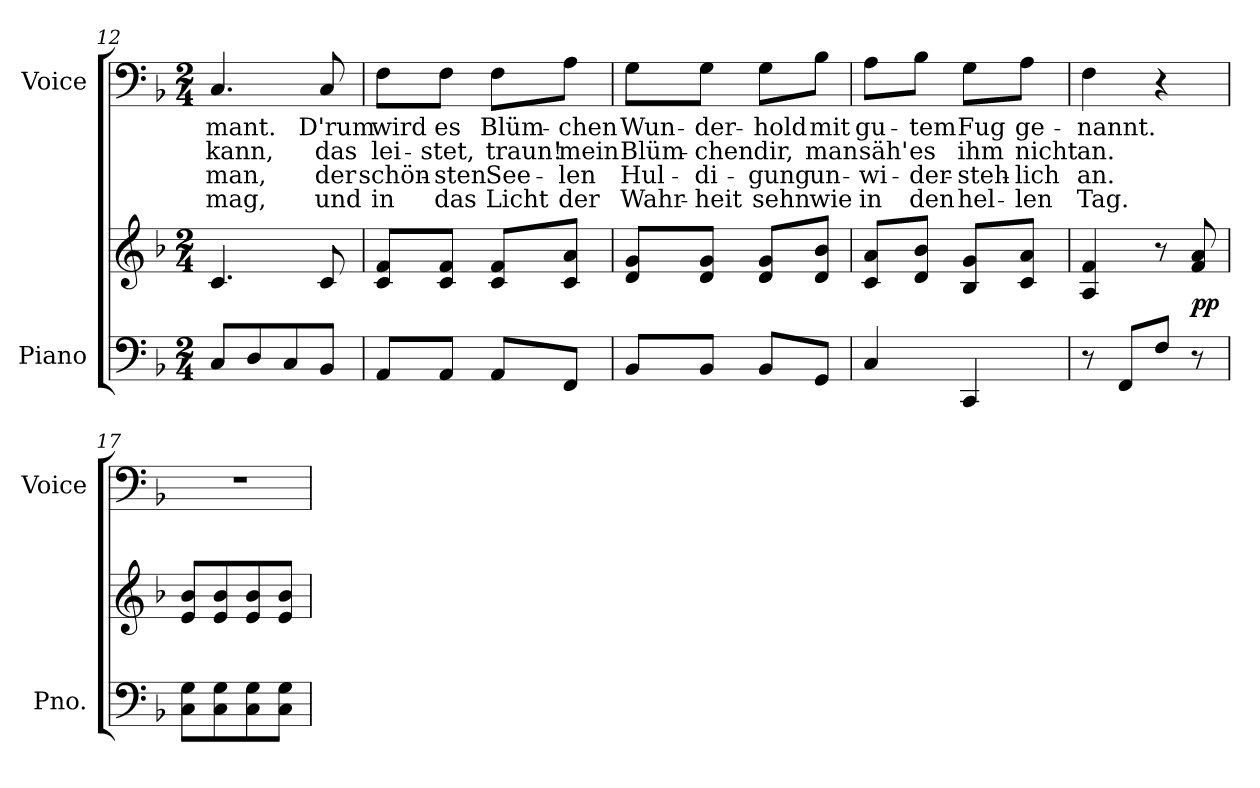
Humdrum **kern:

**kern	**kern	**dynam	**kern	**text	**text	**text	**text
*part2	*part2	*part2	*part1	*part1	*part1	*part1	*part1
*staff3	*staff2	*staff2/3	*staff1	*staff1	*staff1	*staff1	*staff1
*I"Piano	*	*	*I"Voice	*	*	*	*
*I'Pno.	*	*	*I'Voice	*	*	*	*
*clefF4	*clefG2	*	*clefF4	*	*	*	*
*k[b-]	*k[b-]	*	*k[b-]	*	*	*	*
*F:	*F:	*	*F:	*	*	*	*
*M2/4	*M2/4	*	*M2/4	*	*	*	*
=12	=12	=12	=12	=12	=12	=12	=12
!	!	!	!	!LO:LY:b:color=#000000	!LO:LY:b:color=#000000	!LO:LY:b:color=#000000	!LO:LY:b:color=#000000
8Ci/L	4.ci/	.	4.Ci/	-mant.	kann,	-man,	-mag,
8Di/	.	.	.	.	.	.	.
8Ci/	.	.	.	.	.	.	.
!	!	!	!	!LO:LY:b:color=#000000	!LO:LY:b:color=#000000	!LO:LY:b:color=#000000	!LO:LY:b:color=#000000
8BB-i/J	8ci/	.	8Ci/	D'rum	das	der	und
=13	=13	=13	=13	=13	=13	=13	=13
!	!	!	!	!LO:LY:b:color=#000000	!LO:LY:b:color=#000000	!LO:LY:b:color=#000000	!LO:LY:b:color=#000000
8AAi/L	8ci/ 8fiL	.	8Fi\L	wird	lei-	schön-	in
!	!	!	!	!LO:LY:b:color=#000000	!LO:LY:b:color=#000000	!LO:LY:b:color=#000000	!LO:LY:b:color=#000000
8AAi/J	8ci/ 8fiJ	.	8Fi\J	es	-stet,	-sten	das
!	!	!	!	!LO:LY:b:color=#000000	!LO:LY:b:color=#000000	!LO:LY:b:color=#000000	!LO:LY:b:color=#000000
8AAi/L	8ci/ 8fiL	.	8Fi\L	Blüm-	traun!	See-	Licht
!	!	!	!	!LO:LY:b:color=#000000	!LO:LY:b:color=#000000	!LO:LY:b:color=#000000	!LO:LY:b:color=#000000
8FFi/J	8ci/ 8aiJ	.	8Ai\J	-chen	mein	-len	der
=14	=14	=14	=14	=14	=14	=14	=14
!	!	!	!	!LO:LY:b:color=#000000	!LO:LY:b:color=#000000	!LO:LY:b:color=#000000	!LO:LY:b:color=#000000
8BB-i/L	8di/ 8giL	.	8Gi\L	Wun-	Blüm-	Hul-	Wahr-
!	!	!	!	!LO:LY:b:color=#000000	!LO:LY:b:color=#000000	!LO:LY:b:color=#000000	!LO:LY:b:color=#000000
8BB-i/J	8di/ 8giJ	.	8Gi\J	-der-	-chen	-di-	-heit
!	!	!	!	!LO:LY:b:color=#000000	!LO:LY:b:color=#000000	!LO:LY:b:color=#000000	!LO:LY:b:color=#000000
8BB-i/L	8di/ 8giL	.	8Gi\L	-hold	dir,	-gung	sehn
!	!	!	!	!LO:LY:b:color=#000000	!LO:LY:b:color=#000000	!LO:LY:b:color=#000000	!LO:LY:b:color=#000000
8GGi/J	8di/ 8b-iJ	.	8B-i\J	mit	man	un-	wie
!!LO:LB:g=z
=15	=15	=15	=15	=15	=15	=15	=15
!	!	!	!	!LO:LY:b:color=#000000	!LO:LY:b:color=#000000	!LO:LY:b:color=#000000	!LO:LY:b:color=#000000
4Ci/	8ci/ 8aiL	.	8Ai\L	gu-	säh'	-wi-	in
!	!	!	!	!LO:LY:b:color=#000000	!LO:LY:b:color=#000000	!LO:LY:b:color=#000000	!LO:LY:b:color=#000000
.	8di/ 8b-iJ	.	8B-i\J	-tem	es	-der-	den
!	!	!	!	!LO:LY:b:color=#000000	!LO:LY:b:color=#000000	!LO:LY:b:color=#000000	!LO:LY:b:color=#000000
4CCi/	8B-i/ 8giL	.	8Gi\L	Fug	ihm	-steh-	hel-
!	!	!	!	!LO:LY:b:color=#000000	!LO:LY:b:color=#000000	!LO:LY:b:color=#000000	!LO:LY:b:color=#000000
.	8ci/ 8aiJ	.	8Ai\J	ge-	nicht	-lich	-len
=16	=16	=16	=16	=16	=16	=16	=16
!	!	!	!	!LO:LY:b:color=#000000	!LO:LY:b:color=#000000	!LO:LY:b:color=#000000	!LO:LY:b:color=#000000
8r	4Ai/ 4fi	.	4Fi\	-nannt.	an.	an.	Tag.
8FFi/L	.	.	.	.	.	.	.
8Fi/J	8r	.	4r	.	.	.	.
8r	8fi/ 8ai	pp	.	.	.	.	.
=17	=17	=17	=17	=17	=17	=17	=17
!	!	!	!LO:N:vis=1	!	!	!	!
8Ci\ 8GiL	8ei/ 8b-iL	.	2r	.	.	.	.
8Ci\ 8Gi	8ei/ 8b-i	.	.	.	.	.	.
8Ci\ 8Gi	8ei/ 8b-i	.	.	.	.	.	.
8Ci\ 8GiJ	8ei/ 8b-iJ	.	.	.	.	.	.
=	=	=	=	=	=	=	=
*-	*-	*-	*-	*-	*-	*-	*-
